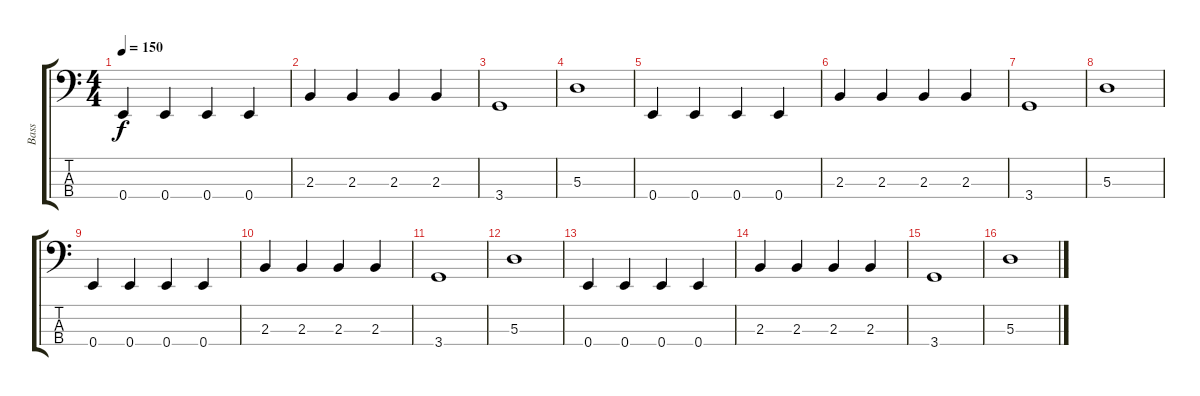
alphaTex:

\track ("Bass" "Bass") {instrument electricbasspick}
\staff {score tabs}
\tuning (G2 D2 A1 E1) {hide}
\ts (4 4)
\tempo 150
\clef f4
\ks c
0.4.4{dy f instrument electricbasspick} 0.4.4 0.4.4 0.4.4 |
2.3.4 2.3.4 2.3.4 2.3.4 |
3.4.1 |
5.3.1 |
0.4.4 0.4.4 0.4.4 0.4.4 |
2.3.4 2.3.4 2.3.4 2.3.4 |
3.4.1 |
5.3.1 |
0.4.4 0.4.4 0.4.4 0.4.4 |
2.3.4 2.3.4 2.3.4 2.3.4 |
3.4.1 |
5.3.1 |
0.4.4 0.4.4 0.4.4 0.4.4 |
2.3.4 2.3.4 2.3.4 2.3.4 |
3.4.1 |
5.3.1
